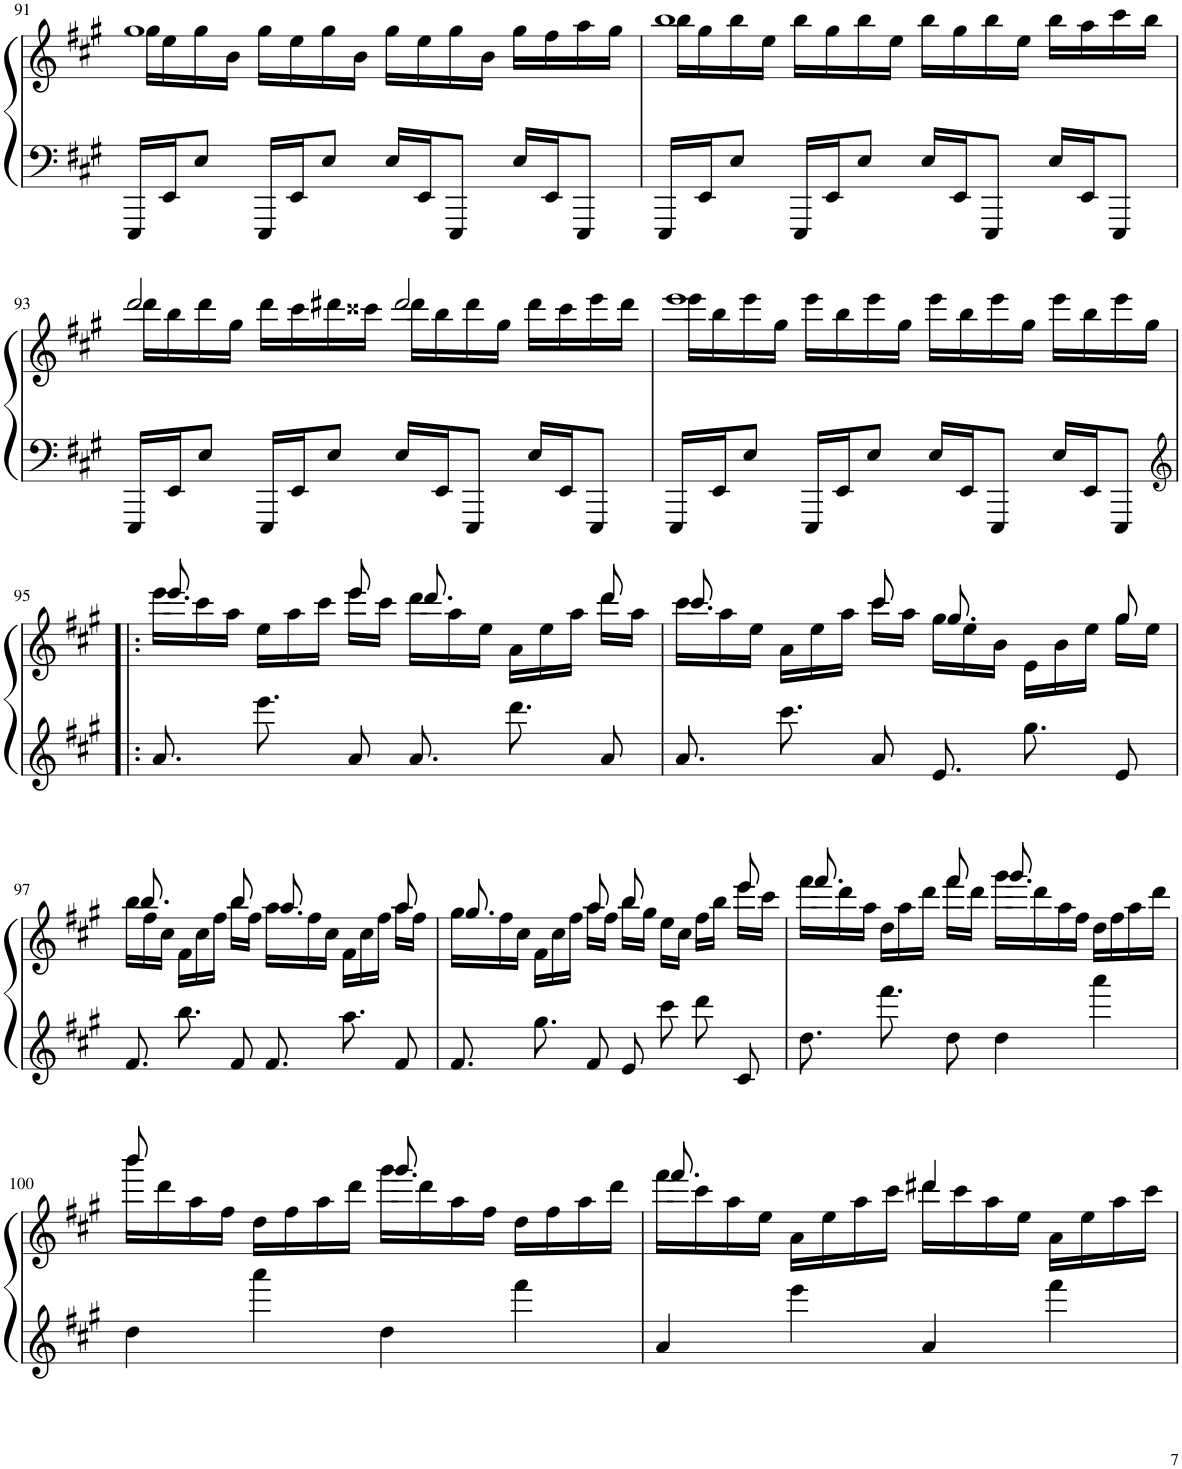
**kern	**kern
*part1	*part1
*staff2	*staff1
*I"Piano	*
*I'Pno.	*
!!LO:PB:g=z
*clefF4	*clefG2
*k[f#c#g#]	*k[f#c#g#]
*M4/4	*M4/4
=91	=91
*	*^
16EEE/LL	1gg#	16gg#\LL
16EE/J	.	16ee\
8E/J	.	16gg#\
.	.	16b\JJ
16EEE/LL	.	16gg#\LL
16EE/J	.	16ee\
8E/J	.	16gg#\
.	.	16b\JJ
16E/LL	.	16gg#\LL
16EE/J	.	16ee\
8EEE/J	.	16gg#\
.	.	16b\JJ
16E/LL	.	16gg#\LL
16EE/J	.	16ff#\
8EEE/J	.	16aa\
.	.	16gg#\JJ
=92	=92	=92
16EEE/LL	1bb	16bb\LL
16EE/J	.	16gg#\
8E/J	.	16bb\
.	.	16ee\JJ
16EEE/LL	.	16bb\LL
16EE/J	.	16gg#\
8E/J	.	16bb\
.	.	16ee\JJ
16E/LL	.	16bb\LL
16EE/J	.	16gg#\
8EEE/J	.	16bb\
.	.	16ee\JJ
16E/LL	.	16bb\LL
16EE/J	.	16aa\
8EEE/J	.	16ccc#\
.	.	16bb\JJ
!!LO:LB:g=z	!!
=93	=93	=93
16EEE/LL	2ddd/	16ddd\LL
16EE/J	.	16bb\
8E/J	.	16ddd\
.	.	16gg#\JJ
16EEE/LL	.	16ddd\LL
16EE/J	.	16ccc#\
8E/J	.	16ddd#X\
.	.	16ccc##X\JJ
16E/LL	2ddd#/	16ddd#\LL
16EE/J	.	16bb\
8EEE/J	.	16ddd#\
.	.	16gg#\JJ
16E/LL	.	16ddd#\LL
16EE/J	.	16ccc##\
8EEE/J	.	16eee\
.	.	16ddd#\JJ
=94	=94	=94
16EEE/LL	1eee	16eee\LL
16EE/J	.	16bb\
8E/J	.	16eee\
.	.	16gg#\JJ
16EEE/LL	.	16eee\LL
16EE/J	.	16bb\
8E/J	.	16eee\
.	.	16gg#\JJ
16E/LL	.	16eee\LL
16EE/J	.	16bb\
8EEE/J	.	16eee\
.	.	16gg#\JJ
16E/LL	.	16eee\LL
16EE/J	.	16bb\
8EEE/J	.	16eee\
.	.	16gg#\JJ
!!LO:LB:g=z	!!
=95!|:	=95!|:	=95!|:
*clefG2	*	*
8.a/	16eee\LL	8.eee/
.	16ccc#\	.
.	16aa\JJ	.
8.eee\	16ee\LL	8.ryy
.	16aa\	.
.	16ccc#\JJ	.
8a/	16eee\LL	8eee/
.	16ccc#\JJ	.
8.a/	16ddd\LL	8.ddd/
.	16aa\	.
.	16ee\JJ	.
8.ddd\	16a\LL	8.ryy
.	16ee\	.
.	16aa\JJ	.
8a/	16ddd\LL	8ddd/
.	16aa\JJ	.
=96	=96	=96
8.a/	16ccc#\LL	8.ccc#/
.	16aa\	.
.	16ee\JJ	.
8.ccc#\	16a\LL	8.ryy
.	16ee\	.
.	16aa\JJ	.
8a/	16ccc#\LL	8ccc#/
.	16aa\JJ	.
8.e/	16gg#\LL	8.gg#/
.	16ee\	.
.	16b\JJ	.
8.gg#\	16e\LL	8.ryy
.	16b\	.
.	16ee\JJ	.
8e/	16gg#\LL	8gg#/
.	16ee\JJ	.
!!LO:LB:g=z	!!
=97	=97	=97
8.f#/	16bb\LL	8.bb/
.	16ff#\	.
.	16cc#\JJ	.
8.bb\	16f#\LL	8.ryy
.	16cc#\	.
.	16ff#\JJ	.
8f#/	16bb\LL	8bb/
.	16ff#\JJ	.
8.f#/	16aa\LL	8.aa/
.	16ff#\	.
.	16cc#\JJ	.
8.aa\	16f#\LL	8.ryy
.	16cc#\	.
.	16ff#\JJ	.
8f#/	16aa\LL	8aa/
.	16ff#\JJ	.
=98	=98	=98
8.f#/	16gg#\LL	8.gg#/
.	16ff#\	.
.	16cc#\JJ	.
8.gg#\	16f#\LL	8.ryy
.	16cc#\	.
.	16ff#\JJ	.
8f#/	16aa\LL	8aa/
.	16ff#\JJ	.
8e/	16bb\LL	8bb/
.	16gg#\JJ	.
8ccc#\	16ee\LL	4ryy
.	16cc#\JJ	.
8ddd\	16ff#\LL	.
.	16bb\JJ	.
8c#/	16eee\LL	8eee/
.	16ccc#\JJ	.
=99	=99	=99
8.dd\	16fff#\LL	8.fff#/
.	16ddd\	.
.	16aa\JJ	.
8.fff#\	16dd\LL	8.ryy
.	16aa\	.
.	16ddd\JJ	.
8dd\	16fff#\LL	8fff#/
.	16ddd\JJ	.
4dd\	16ggg#\LL	8.ggg#/
.	16ddd\	.
.	16aa\	.
.	16ff#\JJ	4ryy
4aaa\	16dd\LL	.
.	16ff#\	.
.	16aa\	.
.	16ddd\JJ	16ryy
!!LO:LB:g=z	!!
=100	=100	=100
4dd\	16bbb\LL	8bbb/
.	16ddd\	.
.	16aa\	4.ryy
.	16ff#\JJ	.
4aaa\	16dd\LL	.
.	16ff#\	.
.	16aa\	.
.	16ddd\JJ	.
4dd\	16ggg#\LL	8.ggg#/
.	16ddd\	.
.	16aa\	.
.	16ff#\JJ	4ryy
4fff#\	16dd\LL	.
.	16ff#\	.
.	16aa\	.
.	16ddd\JJ	16ryy
=101	=101	=101
4a/	16fff#\LL	8.fff#/
.	16ccc#\	.
.	16aa\	.
.	16ee\JJ	16ryy
*	*v	*v
4eee\	16a\LL
.	16ee\
.	16aa\
.	16ccc#\JJ
*	*^
4a/	16ddd#X\LL	4ddd#/
.	16ccc#\	.
.	16aa\	.
.	16ee\JJ	.
4fff#\	16a\LL	4ryy
.	16ee\	.
.	16aa\	.
.	16ccc#\JJ	.
*	*v	*v
=	=
*-	*-
